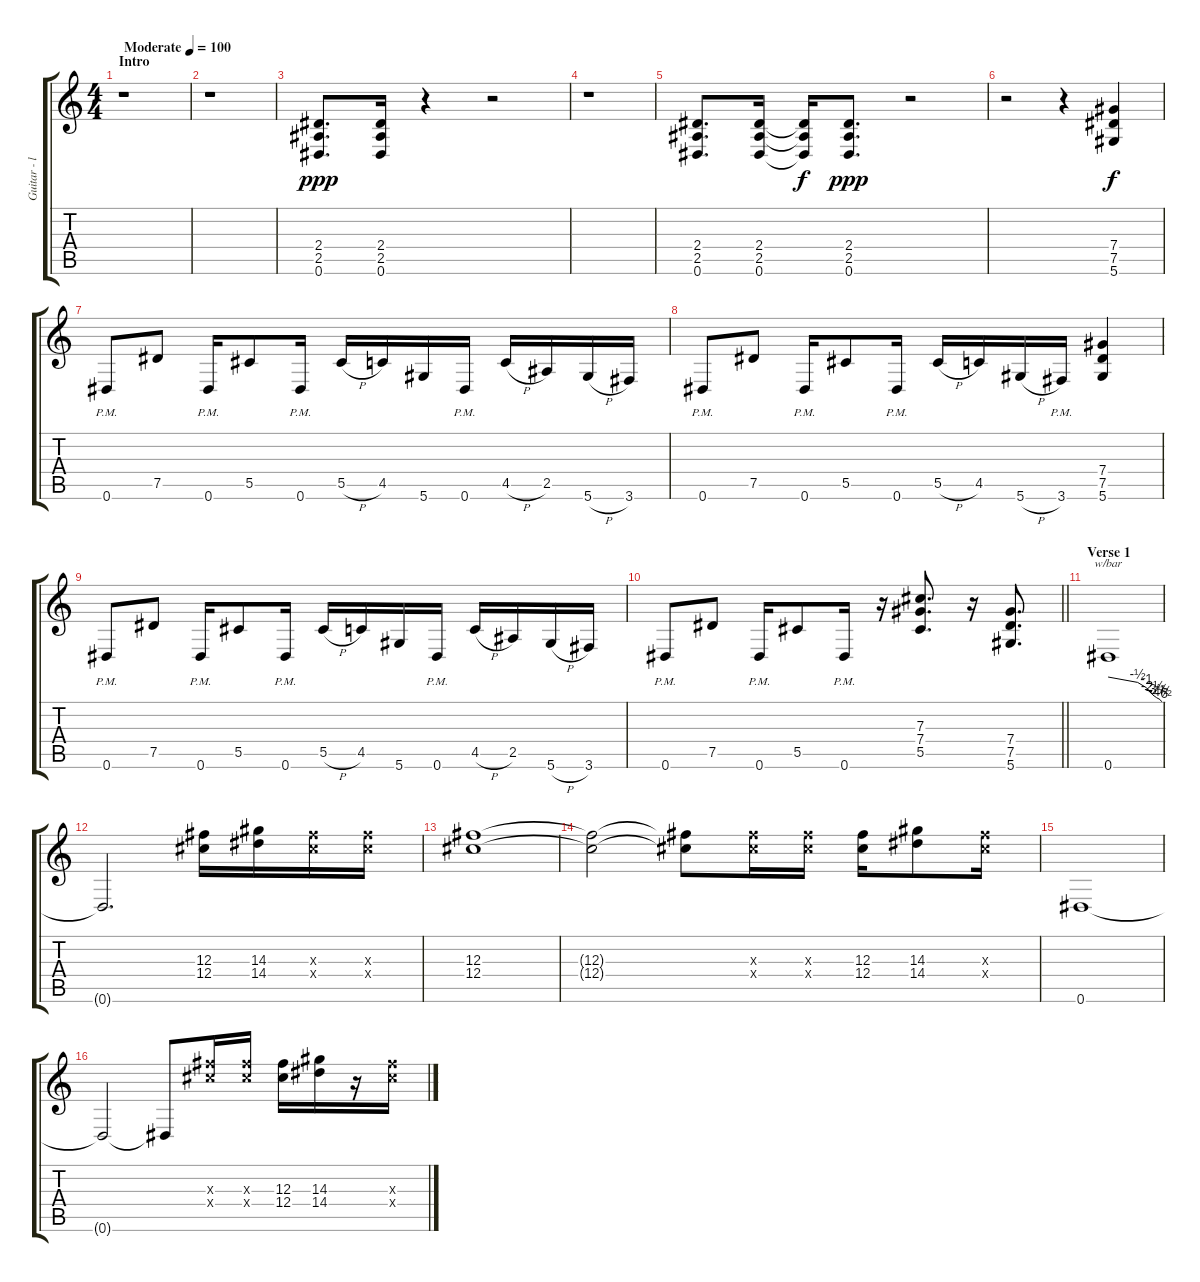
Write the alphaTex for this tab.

\track ("Guitar - left" "Guitar - l") {instrument distortionguitar}
\staff {score tabs}
\tuning (Eb4 Bb3 Gb3 Db3 Ab2 Eb2) {hide}
\ts (4 4)
\section ("" "Intro")
\tempo (100 "Moderate")
\clef g2
\ks c
r.1{dy ppp instrument distortionguitar} |
r.1 |
(2.4 2.5 0.6).8{d} (2.4 2.5 0.6).16 r.4 r.2 |
r.1 |
(2.4 2.5 0.6).8{d} (2.4 2.5 0.6).16 (2.4{t} 2.5{t} 0.6{t}).16{dy f} (2.4 2.5 0.6).8{d dy ppp} r.2 |
r.2 r.4 (7.4 7.5 5.6).4{dy f} |
0.6{pm}.8 7.5.8 0.6{pm}.16 5.5.8 0.6{pm}.16 5.5{h}.16 4.5.16 5.6.16 0.6{pm}.16 4.5{h}.16 2.5.16 5.6{h}.16 3.6.16 |
0.6{pm}.8 7.5.8 0.6{pm}.16 5.5.8 0.6{pm}.16 5.5{h}.16 4.5.16 5.6{h}.16 3.6{pm}.16 (7.4 7.5 5.6).4 |
0.6{pm}.8 7.5.8 0.6{pm}.16 5.5.8 0.6{pm}.16 5.5{h}.16 4.5.16 5.6.16 0.6{pm}.16 4.5{h}.16 2.5.16 5.6{h}.16 3.6.16 |
\barLineRight lightlight
0.6{pm}.8 7.5.8 0.6{pm}.16 5.5.8 0.6{pm}.16 r.16 (7.3 7.4 5.5).8{d} r.16 (7.4 7.5 5.6).8{d} |
\section ("" "Verse 1")
0.6.1{tbe (custom default 0 0 33 -2 43 -4 50 -10 54 -14 58 -18 60 -24)} |
0.6{t}.2{d} (12.3 12.4).16 (14.3 14.4).16 (12.3{x} 12.4{x}).16 (12.3{x} 12.4{x}).16 |
(12.3 12.4).1 |
(12.3{t} 12.4{t}).2 (12.3{t} 12.4{t}).8 (12.3{x} 12.4{x}).16 (12.3{x} 12.4{x}).16 (12.3 12.4).16 (14.3 14.4).8 (12.3{x} 12.4{x}).16 |
0.6.1 |
0.6{t}.2 0.6{t}.8 (12.3{x} 12.4{x}).16 (12.3{x} 12.4{x}).16 (12.3 12.4).16 (14.3 14.4).16 r.16 (12.3{x} 12.4{x}).16
